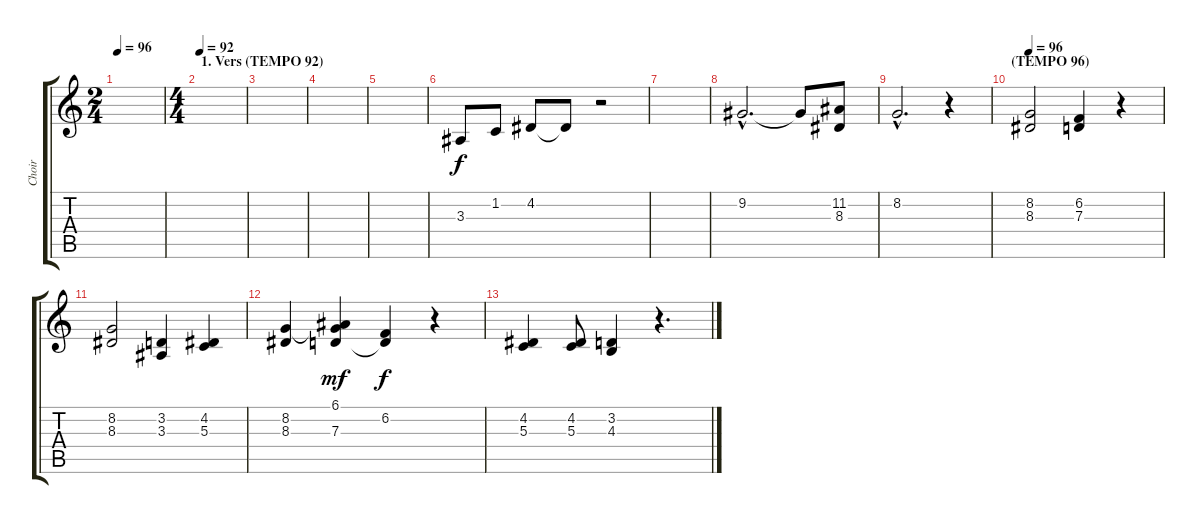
\track ("Choir" "Choir") {instrument synthvoice}
\staff {score tabs}
\tuning (E4 B3 G3 D3 A2 E2) {hide}
\ts (2 4)
\tempo 96
\clef g2
\ks c
|
\ts (4 4)
\section ("" "1. Vers (TEMPO 92)")
\tempo 92
|
|
|
|
3.3.8 1.2.8 4.2.8 4.2{t}.8{dy f} r.2 |
|
9.2{hac}.2{d} 9.2{t}.8 (11.2 8.3).8 |
8.2{hac}.2{d} r.4 |
\section ("" "(TEMPO 96)")
\tempo 96
(8.2 8.3).2 (6.2 7.3).4 r.4 |
(8.2 8.3).2 (3.2 3.3).4 (4.2 5.3).4 |
(8.2 8.3).4 (6.1 8.2{t} 7.3).4{dy mf} (6.2 7.3{t}).4{dy f} r.4 |
(4.2 5.3).4 (4.2 5.3).8 (3.2 4.3).4 r.4{d}
